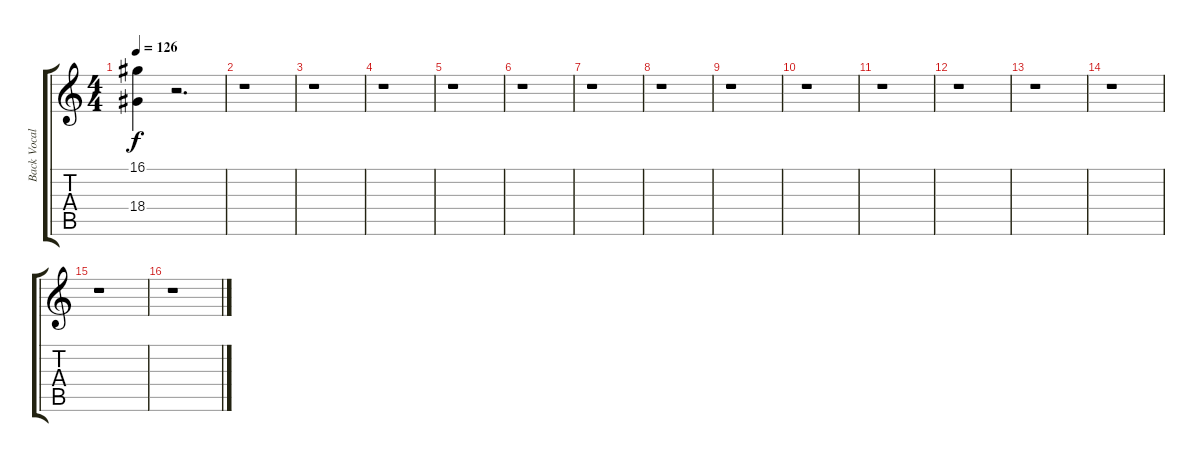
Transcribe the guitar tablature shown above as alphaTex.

\track ("Back Vocals" "Back Vocal") {instrument lead2sawtooth}
\staff {score tabs}
\tuning (E4 B3 G3 D3 A2 E2) {hide}
\ts (4 4)
\tempo 126
\clef g2
\ks c
(16.1{t} 18.4{t}).4{dy f} r.2{d} |
r.1 |
r.1 |
r.1 |
r.1 |
r.1 |
r.1 |
r.1 |
r.1 |
r.1 |
r.1 |
r.1 |
r.1 |
r.1 |
r.1 |
r.1
